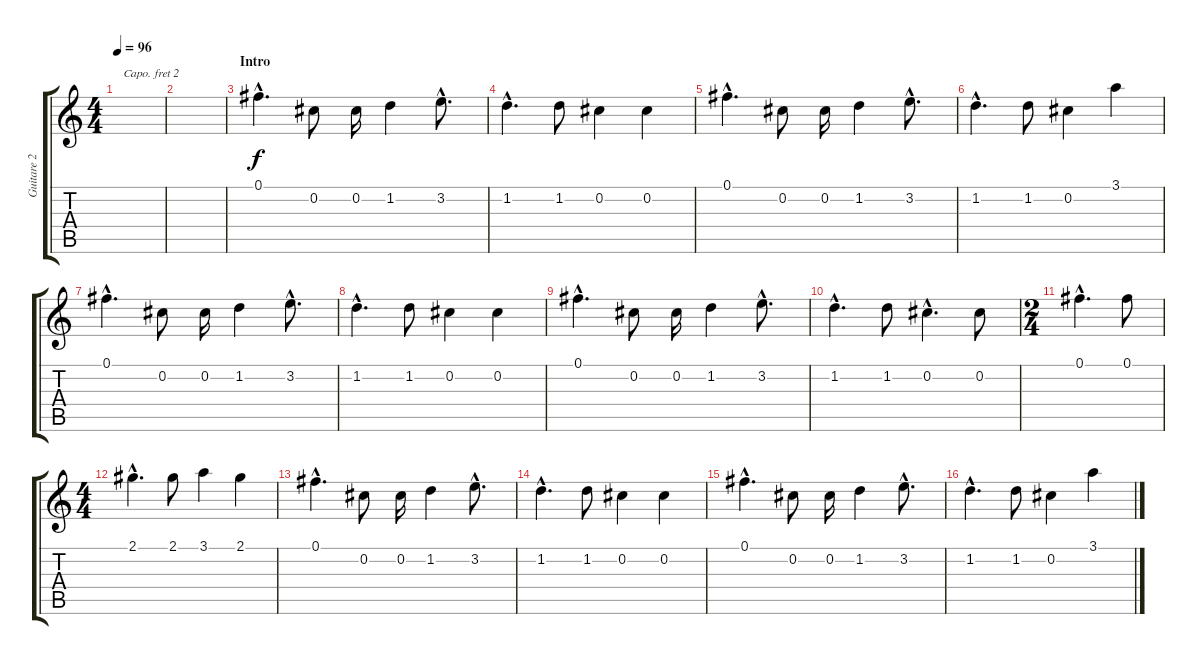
\track ("Guitare 2" "Guitare 2") {instrument electricguitarclean}
\staff {score tabs}
\capo 2
\tuning (E4 B3 G3 D3 A2 E2) {hide}
\ts (4 4)
\tempo 96
\clef g2
\ks c
|
|
\section ("" "Intro")
0.1{hac}.4{d} 0.2.8 0.2.16 1.2.4 3.2{hac}.8{d} |
1.2{hac}.4{d} 1.2.8 0.2.4 0.2.4 |
0.1{hac}.4{d} 0.2.8 0.2.16 1.2.4 3.2{hac}.8{d} |
1.2{hac}.4{d} 1.2.8 0.2.4 3.1.4 |
0.1{hac}.4{d} 0.2.8 0.2.16 1.2.4 3.2{hac}.8{d} |
1.2{hac}.4{d} 1.2.8 0.2.4 0.2.4 |
0.1{hac}.4{d} 0.2.8 0.2.16 1.2.4 3.2{hac}.8{d} |
1.2{hac}.4{d} 1.2.8 0.2{hac}.4{d} 0.2.8 |
\ts (2 4)
0.1{hac}.4{d} 0.1.8 |
\ts (4 4)
2.1{hac}.4{d} 2.1.8 3.1.4 2.1.4 |
0.1{hac}.4{d} 0.2.8 0.2.16 1.2.4 3.2{hac}.8{d} |
1.2{hac}.4{d} 1.2.8 0.2.4 0.2.4 |
0.1{hac}.4{d} 0.2.8 0.2.16 1.2.4 3.2{hac}.8{d} |
1.2{hac}.4{d} 1.2.8 0.2.4 3.1.4
